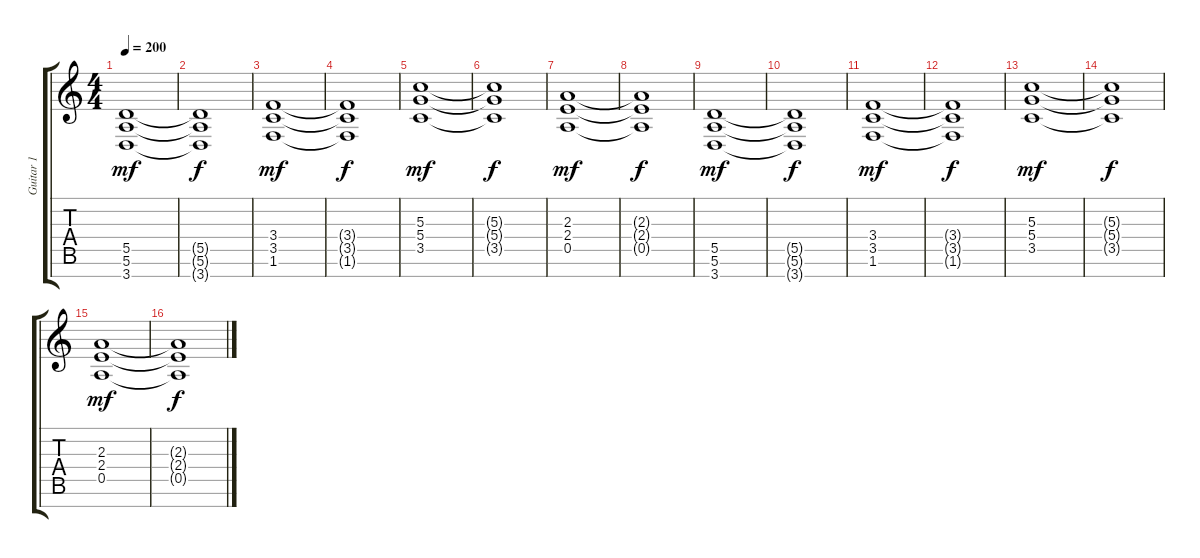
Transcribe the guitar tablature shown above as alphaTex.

\track ("Guitar 1" "Guitar 1") {instrument overdrivenguitar}
\staff {score tabs}
\tuning (E4 B3 G3 D3 A2 E2 B1) {hide}
\ts (4 4)
\section ("" "")
\tempo 200
\clef g2
\ks c
(5.5 5.6 3.7).1{dy mf} |
(5.5{t} 5.6{t} 3.7{t}).1{dy f} |
(3.4 3.5 1.6).1{dy mf} |
(3.4{t} 3.5{t} 1.6{t}).1{dy f} |
(5.3 5.4 3.5).1{dy mf} |
(5.3{t} 5.4{t} 3.5{t}).1{dy f} |
(2.3 2.4 0.5).1{dy mf} |
(2.3{t} 2.4{t} 0.5{t}).1{dy f} |
\section ("" "")
(5.5 5.6 3.7).1{dy mf} |
(5.5{t} 5.6{t} 3.7{t}).1{dy f} |
(3.4 3.5 1.6).1{dy mf} |
(3.4{t} 3.5{t} 1.6{t}).1{dy f} |
(5.3 5.4 3.5).1{dy mf} |
(5.3{t} 5.4{t} 3.5{t}).1{dy f} |
(2.3 2.4 0.5).1{dy mf} |
(2.3{t} 2.4{t} 0.5{t}).1{dy f}
